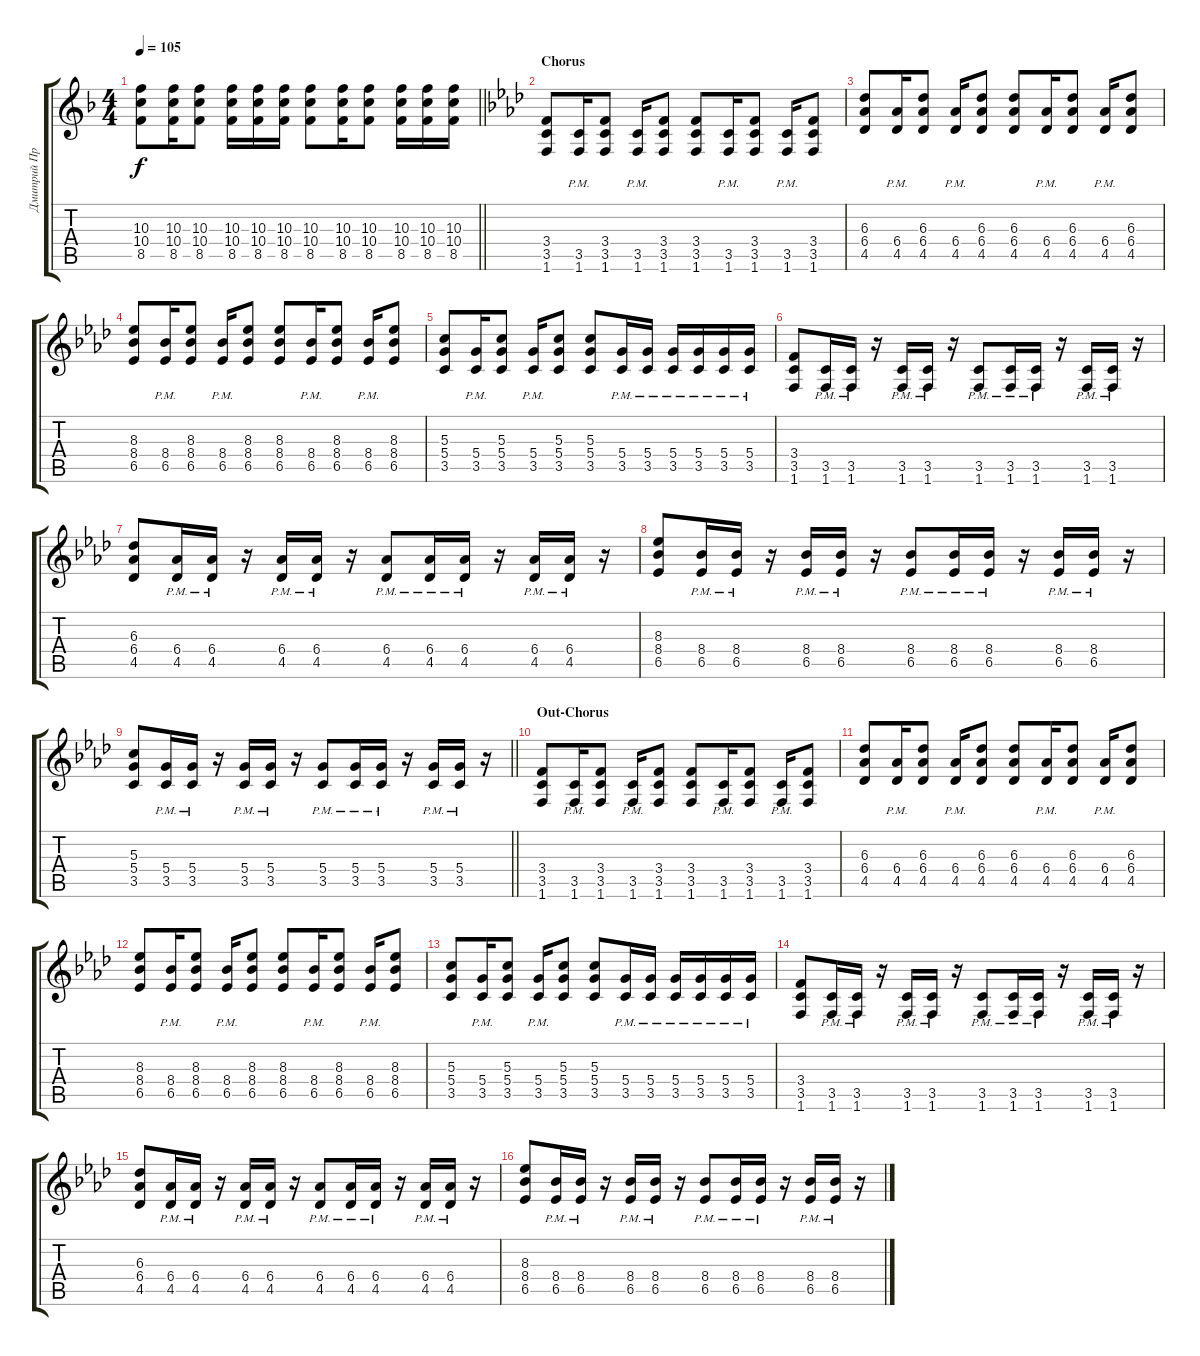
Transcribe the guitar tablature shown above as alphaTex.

\track ("Дмитрий Процко" "Дмитрий Пр") {instrument distortionguitar}
\staff {score tabs}
\tuning (E4 B3 G3 D3 A2 E2) {hide}
\ts (4 4)
\tempo 105
\clef g2
\barLineRight lightlight
\ks f
(10.3 10.4 8.5).8{dy f} (10.3 10.4 8.5).16 (10.3 10.4 8.5).8 (10.3 10.4 8.5).16 (10.3 10.4 8.5).16 (10.3 10.4 8.5).16 (10.3 10.4 8.5).8 (10.3 10.4 8.5).16 (10.3 10.4 8.5).8 (10.3 10.4 8.5).16 (10.3 10.4 8.5).16 (10.3 10.4 8.5).16 |
\section ("" "Chorus")
\ks ab
(3.4 3.5 1.6).8 (3.5{pm} 1.6{pm}).16 (3.4 3.5 1.6).8 (3.5{pm} 1.6{pm}).16 (3.4 3.5 1.6).8 (3.4 3.5 1.6).8 (3.5{pm} 1.6{pm}).16 (3.4 3.5 1.6).8 (3.5{pm} 1.6{pm}).16 (3.4 3.5 1.6).8 |
(6.3 6.4 4.5).8 (6.4{pm} 4.5{pm}).16 (6.3 6.4 4.5).8 (6.4{pm} 4.5{pm}).16 (6.3 6.4 4.5).8 (6.3 6.4 4.5).8 (6.4{pm} 4.5{pm}).16 (6.3 6.4 4.5).8 (6.4{pm} 4.5{pm}).16 (6.3 6.4 4.5).8 |
(8.3 8.4 6.5).8 (8.4{pm} 6.5{pm}).16 (8.3 8.4 6.5).8 (8.4{pm} 6.5{pm}).16 (8.3 8.4 6.5).8 (8.3 8.4 6.5).8 (8.4{pm} 6.5{pm}).16 (8.3 8.4 6.5).8 (8.4{pm} 6.5{pm}).16 (8.3 8.4 6.5).8 |
(5.3 5.4 3.5).8 (5.4{pm} 3.5{pm}).16 (5.3 5.4 3.5).8 (5.4{pm} 3.5{pm}).16 (5.3 5.4 3.5).8 (5.3 5.4 3.5).8 (5.4{pm} 3.5{pm}).16 (5.4{pm} 3.5{pm}).16 (5.4{pm} 3.5{pm}).16 (5.4{pm} 3.5{pm}).16 (5.4{pm} 3.5{pm}).16 (5.4{pm} 3.5{pm}).16 |
(3.4 3.5 1.6).8 (3.5{pm} 1.6{pm}).16 (3.5{pm} 1.6{pm}).16 r.16 (3.5{pm} 1.6{pm}).16 (3.5{pm} 1.6{pm}).16 r.16 (3.5{pm} 1.6{pm}).8 (3.5{pm} 1.6{pm}).16 (3.5{pm} 1.6{pm}).16 r.16 (3.5{pm} 1.6{pm}).16 (3.5{pm} 1.6{pm}).16 r.16 |
(6.3 6.4 4.5).8 (6.4{pm} 4.5{pm}).16 (6.4{pm} 4.5{pm}).16 r.16 (6.4{pm} 4.5{pm}).16 (6.4{pm} 4.5{pm}).16 r.16 (6.4{pm} 4.5{pm}).8 (6.4{pm} 4.5{pm}).16 (6.4{pm} 4.5{pm}).16 r.16 (6.4{pm} 4.5{pm}).16 (6.4{pm} 4.5{pm}).16 r.16 |
(8.3 8.4 6.5).8 (8.4{pm} 6.5{pm}).16 (8.4{pm} 6.5{pm}).16 r.16 (8.4{pm} 6.5{pm}).16 (8.4{pm} 6.5{pm}).16 r.16 (8.4{pm} 6.5{pm}).8 (8.4{pm} 6.5{pm}).16 (8.4{pm} 6.5{pm}).16 r.16 (8.4{pm} 6.5{pm}).16 (8.4{pm} 6.5{pm}).16 r.16 |
\barLineRight lightlight
(5.3 5.4 3.5).8 (5.4{pm} 3.5{pm}).16 (5.4{pm} 3.5{pm}).16 r.16 (5.4{pm} 3.5{pm}).16 (5.4{pm} 3.5{pm}).16 r.16 (5.4{pm} 3.5{pm}).8 (5.4{pm} 3.5{pm}).16 (5.4{pm} 3.5{pm}).16 r.16 (5.4{pm} 3.5{pm}).16 (5.4{pm} 3.5{pm}).16 r.16 |
\section ("" "Out-Chorus")
(3.4 3.5 1.6).8 (3.5{pm} 1.6{pm}).16 (3.4 3.5 1.6).8 (3.5{pm} 1.6{pm}).16 (3.4 3.5 1.6).8 (3.4 3.5 1.6).8 (3.5{pm} 1.6{pm}).16 (3.4 3.5 1.6).8 (3.5{pm} 1.6{pm}).16 (3.4 3.5 1.6).8 |
(6.3 6.4 4.5).8 (6.4{pm} 4.5{pm}).16 (6.3 6.4 4.5).8 (6.4{pm} 4.5{pm}).16 (6.3 6.4 4.5).8 (6.3 6.4 4.5).8 (6.4{pm} 4.5{pm}).16 (6.3 6.4 4.5).8 (6.4{pm} 4.5{pm}).16 (6.3 6.4 4.5).8 |
(8.3 8.4 6.5).8 (8.4{pm} 6.5{pm}).16 (8.3 8.4 6.5).8 (8.4{pm} 6.5{pm}).16 (8.3 8.4 6.5).8 (8.3 8.4 6.5).8 (8.4{pm} 6.5{pm}).16 (8.3 8.4 6.5).8 (8.4{pm} 6.5{pm}).16 (8.3 8.4 6.5).8 |
(5.3 5.4 3.5).8 (5.4{pm} 3.5{pm}).16 (5.3 5.4 3.5).8 (5.4{pm} 3.5{pm}).16 (5.3 5.4 3.5).8 (5.3 5.4 3.5).8 (5.4{pm} 3.5{pm}).16 (5.4{pm} 3.5{pm}).16 (5.4{pm} 3.5{pm}).16 (5.4{pm} 3.5{pm}).16 (5.4{pm} 3.5{pm}).16 (5.4{pm} 3.5{pm}).16 |
(3.4 3.5 1.6).8 (3.5{pm} 1.6{pm}).16 (3.5{pm} 1.6{pm}).16 r.16 (3.5{pm} 1.6{pm}).16 (3.5{pm} 1.6{pm}).16 r.16 (3.5{pm} 1.6{pm}).8 (3.5{pm} 1.6{pm}).16 (3.5{pm} 1.6{pm}).16 r.16 (3.5{pm} 1.6{pm}).16 (3.5{pm} 1.6{pm}).16 r.16 |
(6.3 6.4 4.5).8 (6.4{pm} 4.5{pm}).16 (6.4{pm} 4.5{pm}).16 r.16 (6.4{pm} 4.5{pm}).16 (6.4{pm} 4.5{pm}).16 r.16 (6.4{pm} 4.5{pm}).8 (6.4{pm} 4.5{pm}).16 (6.4{pm} 4.5{pm}).16 r.16 (6.4{pm} 4.5{pm}).16 (6.4{pm} 4.5{pm}).16 r.16 |
(8.3 8.4 6.5).8 (8.4{pm} 6.5{pm}).16 (8.4{pm} 6.5{pm}).16 r.16 (8.4{pm} 6.5{pm}).16 (8.4{pm} 6.5{pm}).16 r.16 (8.4{pm} 6.5{pm}).8 (8.4{pm} 6.5{pm}).16 (8.4{pm} 6.5{pm}).16 r.16 (8.4{pm} 6.5{pm}).16 (8.4{pm} 6.5{pm}).16 r.16
